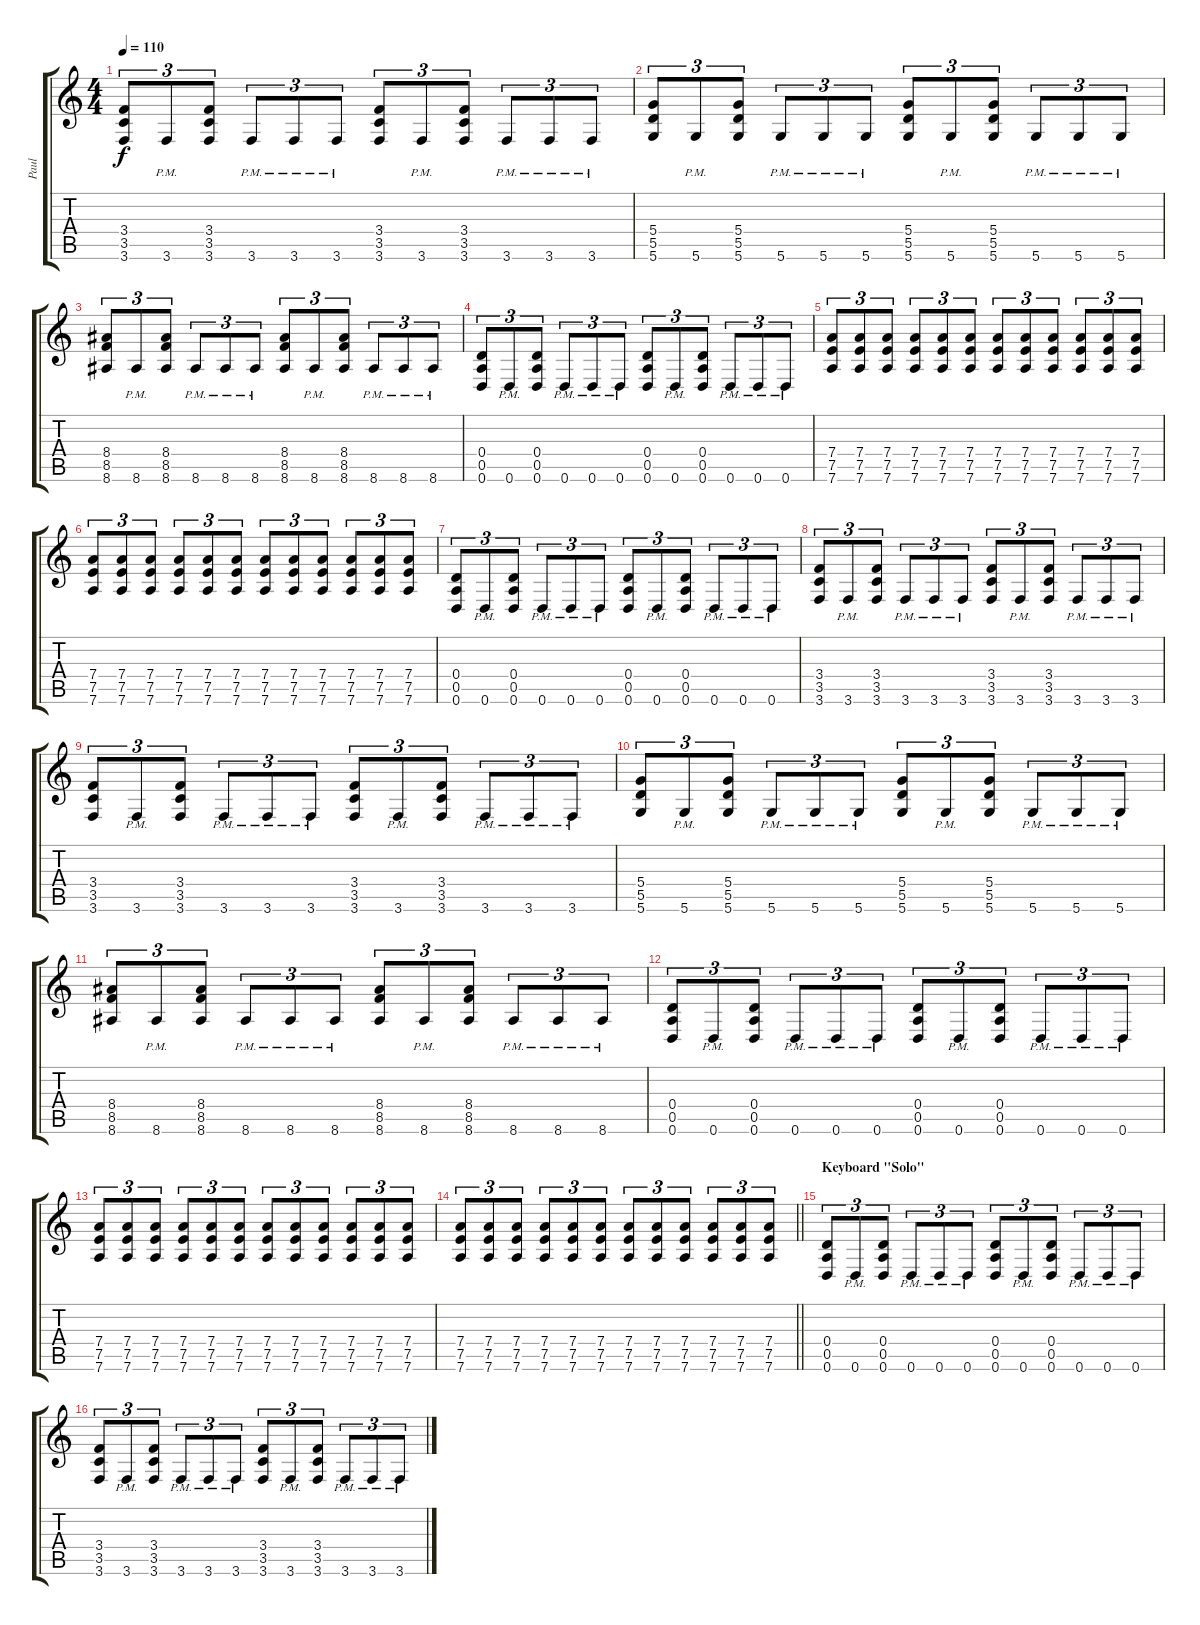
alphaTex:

\track ("Paul" "Paul") {instrument distortionguitar}
\staff {score tabs}
\tuning (E4 B3 G3 D3 A2 D2) {hide}
\ts (4 4)
\tempo 110
\clef g2
\ks c
(3.4 3.5 3.6).8{tu (3 2) dy f} 3.6{pm}.8{tu (3 2)} (3.4 3.5 3.6).8{tu (3 2)} 3.6{pm}.8{tu (3 2)} 3.6{pm}.8{tu (3 2)} 3.6{pm}.8{tu (3 2)} (3.4 3.5 3.6).8{tu (3 2)} 3.6{pm}.8{tu (3 2)} (3.4 3.5 3.6).8{tu (3 2)} 3.6{pm}.8{tu (3 2)} 3.6{pm}.8{tu (3 2)} 3.6{pm}.8{tu (3 2)} |
(5.4 5.5 5.6).8{tu (3 2)} 5.6{pm}.8{tu (3 2)} (5.4 5.5 5.6).8{tu (3 2)} 5.6{pm}.8{tu (3 2)} 5.6{pm}.8{tu (3 2)} 5.6{pm}.8{tu (3 2)} (5.4 5.5 5.6).8{tu (3 2)} 5.6{pm}.8{tu (3 2)} (5.4 5.5 5.6).8{tu (3 2)} 5.6{pm}.8{tu (3 2)} 5.6{pm}.8{tu (3 2)} 5.6{pm}.8{tu (3 2)} |
(8.4 8.5 8.6).8{tu (3 2)} 8.6{pm}.8{tu (3 2)} (8.4 8.5 8.6).8{tu (3 2)} 8.6{pm}.8{tu (3 2)} 8.6{pm}.8{tu (3 2)} 8.6{pm}.8{tu (3 2)} (8.4 8.5 8.6).8{tu (3 2)} 8.6{pm}.8{tu (3 2)} (8.4 8.5 8.6).8{tu (3 2)} 8.6{pm}.8{tu (3 2)} 8.6{pm}.8{tu (3 2)} 8.6{pm}.8{tu (3 2)} |
(0.4 0.5 0.6).8{tu (3 2)} 0.6{pm}.8{tu (3 2)} (0.4 0.5 0.6).8{tu (3 2)} 0.6{pm}.8{tu (3 2)} 0.6{pm}.8{tu (3 2)} 0.6{pm}.8{tu (3 2)} (0.4 0.5 0.6).8{tu (3 2)} 0.6{pm}.8{tu (3 2)} (0.4 0.5 0.6).8{tu (3 2)} 0.6{pm}.8{tu (3 2)} 0.6{pm}.8{tu (3 2)} 0.6{pm}.8{tu (3 2)} |
(7.4 7.5 7.6).8{tu (3 2)} (7.4 7.5 7.6).8{tu (3 2)} (7.4 7.5 7.6).8{tu (3 2)} (7.4 7.5 7.6).8{tu (3 2)} (7.4 7.5 7.6).8{tu (3 2)} (7.4 7.5 7.6).8{tu (3 2)} (7.4 7.5 7.6).8{tu (3 2)} (7.4 7.5 7.6).8{tu (3 2)} (7.4 7.5 7.6).8{tu (3 2)} (7.4 7.5 7.6).8{tu (3 2)} (7.4 7.5 7.6).8{tu (3 2)} (7.4 7.5 7.6).8{tu (3 2)} |
(7.4 7.5 7.6).8{tu (3 2)} (7.4 7.5 7.6).8{tu (3 2)} (7.4 7.5 7.6).8{tu (3 2)} (7.4 7.5 7.6).8{tu (3 2)} (7.4 7.5 7.6).8{tu (3 2)} (7.4 7.5 7.6).8{tu (3 2)} (7.4 7.5 7.6).8{tu (3 2)} (7.4 7.5 7.6).8{tu (3 2)} (7.4 7.5 7.6).8{tu (3 2)} (7.4 7.5 7.6).8{tu (3 2)} (7.4 7.5 7.6).8{tu (3 2)} (7.4 7.5 7.6).8{tu (3 2)} |
(0.4 0.5 0.6).8{tu (3 2)} 0.6{pm}.8{tu (3 2)} (0.4 0.5 0.6).8{tu (3 2)} 0.6{pm}.8{tu (3 2)} 0.6{pm}.8{tu (3 2)} 0.6{pm}.8{tu (3 2)} (0.4 0.5 0.6).8{tu (3 2)} 0.6{pm}.8{tu (3 2)} (0.4 0.5 0.6).8{tu (3 2)} 0.6{pm}.8{tu (3 2)} 0.6{pm}.8{tu (3 2)} 0.6{pm}.8{tu (3 2)} |
(3.4 3.5 3.6).8{tu (3 2)} 3.6{pm}.8{tu (3 2)} (3.4 3.5 3.6).8{tu (3 2)} 3.6{pm}.8{tu (3 2)} 3.6{pm}.8{tu (3 2)} 3.6{pm}.8{tu (3 2)} (3.4 3.5 3.6).8{tu (3 2)} 3.6{pm}.8{tu (3 2)} (3.4 3.5 3.6).8{tu (3 2)} 3.6{pm}.8{tu (3 2)} 3.6{pm}.8{tu (3 2)} 3.6{pm}.8{tu (3 2)} |
(3.4 3.5 3.6).8{tu (3 2)} 3.6{pm}.8{tu (3 2)} (3.4 3.5 3.6).8{tu (3 2)} 3.6{pm}.8{tu (3 2)} 3.6{pm}.8{tu (3 2)} 3.6{pm}.8{tu (3 2)} (3.4 3.5 3.6).8{tu (3 2)} 3.6{pm}.8{tu (3 2)} (3.4 3.5 3.6).8{tu (3 2)} 3.6{pm}.8{tu (3 2)} 3.6{pm}.8{tu (3 2)} 3.6{pm}.8{tu (3 2)} |
(5.4 5.5 5.6).8{tu (3 2)} 5.6{pm}.8{tu (3 2)} (5.4 5.5 5.6).8{tu (3 2)} 5.6{pm}.8{tu (3 2)} 5.6{pm}.8{tu (3 2)} 5.6{pm}.8{tu (3 2)} (5.4 5.5 5.6).8{tu (3 2)} 5.6{pm}.8{tu (3 2)} (5.4 5.5 5.6).8{tu (3 2)} 5.6{pm}.8{tu (3 2)} 5.6{pm}.8{tu (3 2)} 5.6{pm}.8{tu (3 2)} |
(8.4 8.5 8.6).8{tu (3 2)} 8.6{pm}.8{tu (3 2)} (8.4 8.5 8.6).8{tu (3 2)} 8.6{pm}.8{tu (3 2)} 8.6{pm}.8{tu (3 2)} 8.6{pm}.8{tu (3 2)} (8.4 8.5 8.6).8{tu (3 2)} 8.6{pm}.8{tu (3 2)} (8.4 8.5 8.6).8{tu (3 2)} 8.6{pm}.8{tu (3 2)} 8.6{pm}.8{tu (3 2)} 8.6{pm}.8{tu (3 2)} |
(0.4 0.5 0.6).8{tu (3 2)} 0.6{pm}.8{tu (3 2)} (0.4 0.5 0.6).8{tu (3 2)} 0.6{pm}.8{tu (3 2)} 0.6{pm}.8{tu (3 2)} 0.6{pm}.8{tu (3 2)} (0.4 0.5 0.6).8{tu (3 2)} 0.6{pm}.8{tu (3 2)} (0.4 0.5 0.6).8{tu (3 2)} 0.6{pm}.8{tu (3 2)} 0.6{pm}.8{tu (3 2)} 0.6{pm}.8{tu (3 2)} |
(7.4 7.5 7.6).8{tu (3 2)} (7.4 7.5 7.6).8{tu (3 2)} (7.4 7.5 7.6).8{tu (3 2)} (7.4 7.5 7.6).8{tu (3 2)} (7.4 7.5 7.6).8{tu (3 2)} (7.4 7.5 7.6).8{tu (3 2)} (7.4 7.5 7.6).8{tu (3 2)} (7.4 7.5 7.6).8{tu (3 2)} (7.4 7.5 7.6).8{tu (3 2)} (7.4 7.5 7.6).8{tu (3 2)} (7.4 7.5 7.6).8{tu (3 2)} (7.4 7.5 7.6).8{tu (3 2)} |
\barLineRight lightlight
(7.4 7.5 7.6).8{tu (3 2)} (7.4 7.5 7.6).8{tu (3 2)} (7.4 7.5 7.6).8{tu (3 2)} (7.4 7.5 7.6).8{tu (3 2)} (7.4 7.5 7.6).8{tu (3 2)} (7.4 7.5 7.6).8{tu (3 2)} (7.4 7.5 7.6).8{tu (3 2)} (7.4 7.5 7.6).8{tu (3 2)} (7.4 7.5 7.6).8{tu (3 2)} (7.4 7.5 7.6).8{tu (3 2)} (7.4 7.5 7.6).8{tu (3 2)} (7.4 7.5 7.6).8{tu (3 2)} |
\section ("" "Keyboard \"Solo\"")
(0.4 0.5 0.6).8{tu (3 2)} 0.6{pm}.8{tu (3 2)} (0.4 0.5 0.6).8{tu (3 2)} 0.6{pm}.8{tu (3 2)} 0.6{pm}.8{tu (3 2)} 0.6{pm}.8{tu (3 2)} (0.4 0.5 0.6).8{tu (3 2)} 0.6{pm}.8{tu (3 2)} (0.4 0.5 0.6).8{tu (3 2)} 0.6{pm}.8{tu (3 2)} 0.6{pm}.8{tu (3 2)} 0.6{pm}.8{tu (3 2)} |
(3.4 3.5 3.6).8{tu (3 2)} 3.6{pm}.8{tu (3 2)} (3.4 3.5 3.6).8{tu (3 2)} 3.6{pm}.8{tu (3 2)} 3.6{pm}.8{tu (3 2)} 3.6{pm}.8{tu (3 2)} (3.4 3.5 3.6).8{tu (3 2)} 3.6{pm}.8{tu (3 2)} (3.4 3.5 3.6).8{tu (3 2)} 3.6{pm}.8{tu (3 2)} 3.6{pm}.8{tu (3 2)} 3.6{pm}.8{tu (3 2)}
